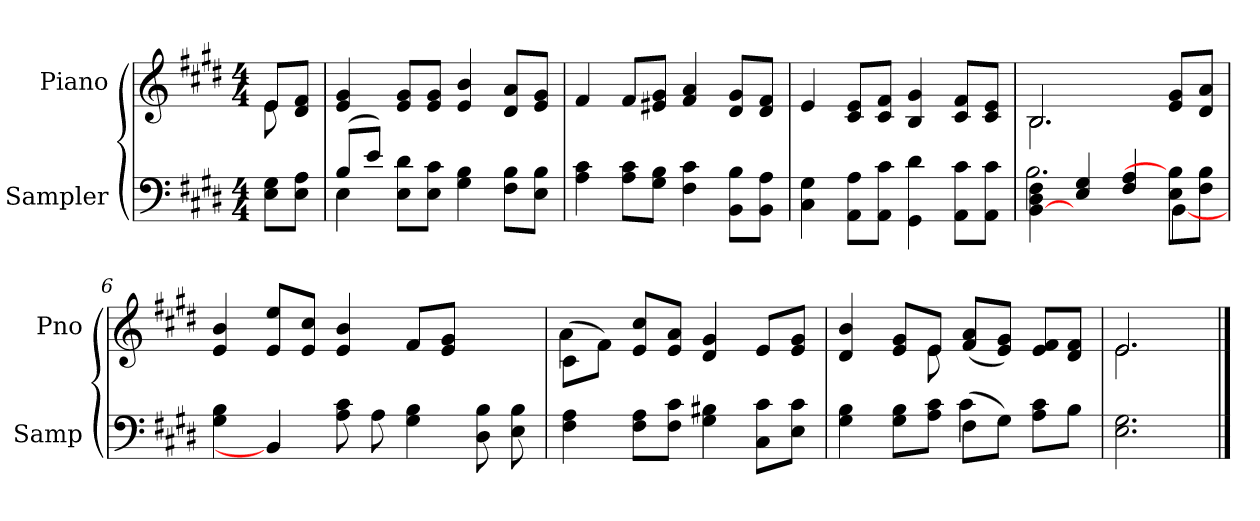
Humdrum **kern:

**kern	**kern
*part2	*part1
*staff2	*staff1
*I"Sampler	*I"Piano
*I'Samp	*I'Pno
*clefF4	*clefG2
*k[f#c#g#d#]	*k[f#c#g#d#]
*E:	*E:
*M4/4	*M4/4
=1	=1
*	*^
8E\ 8G#\L	8e/L	8e
8E\ 8A\J	8d#/ 8f#/J	8ryy
*	*v	*v
=2	=2
*^	*
(8B/L	4E	4e 4g#
8e/J)	.	.
8E\ 8d#\L	2.ryy	8e/ 8g#/L
8E\ 8c#\J	.	8e/ 8g#/J
4G# 4B	.	4e 4b
8F#\ 8B\L	.	8d#/ 8a/L
8E\ 8B\J	.	8e/ 8g#/J
*v	*v	*
=3	=3
4A 4c#	4f#
8A\ 8c#\L	8f#/L
8G#\ 8B\J	8e#X/ 8g#/J
4F# 4c#	4f# 4a
8BB\ 8B\L	8d#/ 8g#/L
8BB\ 8A\J	8d#/ 8f#/J
=4	=4
4C# 4G#	4e
8AA\ 8A\L	8c#/ 8e/L
8AA\ 8c#\J	8c#/ 8f#/J
4GG# 4d#	4B 4g#
8AA\ 8c#\L	8c#/ 8f#/L
8AA\ 8c#\J	8c#/ 8e/J
=5	=5
*^	*^
[4BB\ 4D#\ 4F#\	2.B	2.B/	2.B
4E/ 4G#/	.	.	.
4F#/ 4A/	.	.	.
8E\ 8B]\L	[4BB	8e/ 8g#/L	4ryy
8F#\ 8B\J	.	8d#/ 8a/J	.
*v	*v	*	*
*	*v	*v
=6	=6
4G# 4B	4e 4b
4BB]	8e/ 8ee/L
.	8e/ 8cc#/J
8A 8c#	4e 4b
8A	.
4G# 4B	8f#/L
.	8e/ 8g#/J
8D# 8B	4ryy
8E 8B	.
=7	=7
*	*^
4F# 4A	(8c#\L	4a
.	8f#\J)	.
8F#\ 8A\L	8e/ 8cc#/L	2.ryy
8F#\ 8c#\J	8e/ 8a/J	.
4G# 4B#X	4d# 4g#	.
8C#\ 8c#\L	8e/L	.
8E\ 8c#\J	8e/ 8g#/J	.
=8	=8	=8
*^	*	*
4G# 4B	2ryy	4d# 4b	4.ryy
8G#\ 8B\L	.	8e/ 8g#/L	.
8A\ 8c#\J	.	8e/J	8e
(8F#\L	4c#	(8f#/ 8a/L	2ryy
8G#\J)	.	8e/ 8g#/J)	.
8A\ 8c#\L	4ryy	8e/ 8f#/L	.
8B\J	.	8d#/ 8f#/J	.
*v	*v	*	*
=9	=9	=9
2.E 2.G#	2.e/	2.e
*	*v	*v
==	==
*-	*-
